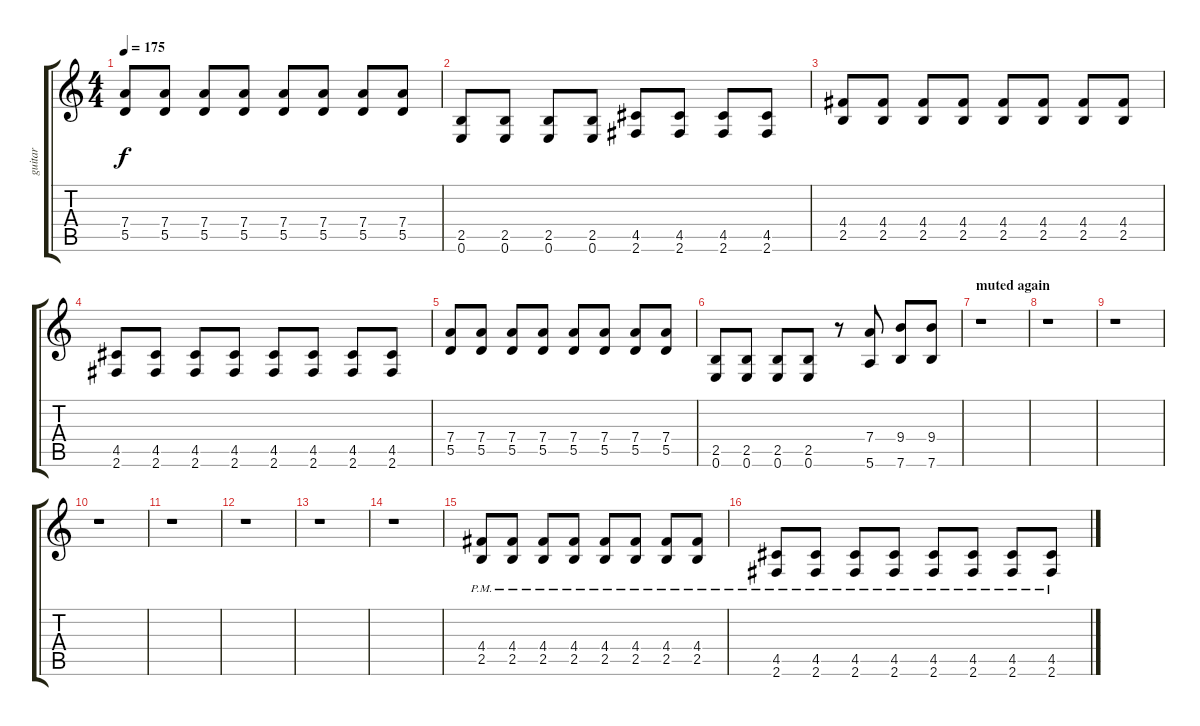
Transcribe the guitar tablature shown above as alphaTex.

\track ("guitar" "guitar") {instrument distortionguitar}
\staff {score tabs}
\tuning (E4 B3 G3 D3 A2 E2) {hide}
\ts (4 4)
\tempo 175
\clef g2
\ks c
(7.4 5.5).8{dy f} (7.4 5.5).8 (7.4 5.5).8 (7.4 5.5).8 (7.4 5.5).8 (7.4 5.5).8 (7.4 5.5).8 (7.4 5.5).8 |
(2.5 0.6).8 (2.5 0.6).8 (2.5 0.6).8 (2.5 0.6).8 (4.5 2.6).8 (4.5 2.6).8 (4.5 2.6).8 (4.5 2.6).8 |
(4.4 2.5).8 (4.4 2.5).8 (4.4 2.5).8 (4.4 2.5).8 (4.4 2.5).8 (4.4 2.5).8 (4.4 2.5).8 (4.4 2.5).8 |
(4.5 2.6).8 (4.5 2.6).8 (4.5 2.6).8 (4.5 2.6).8 (4.5 2.6).8 (4.5 2.6).8 (4.5 2.6).8 (4.5 2.6).8 |
(7.4 5.5).8 (7.4 5.5).8 (7.4 5.5).8 (7.4 5.5).8 (7.4 5.5).8 (7.4 5.5).8 (7.4 5.5).8 (7.4 5.5).8 |
(2.5 0.6).8 (2.5 0.6).8 (2.5 0.6).8 (2.5 0.6).8 r.8 (7.4 5.6).8 (9.4 7.6).8 (9.4 7.6).8 |
\section ("" "muted again")
r.1 |
\section ("" "")
r.1 |
r.1 |
r.1 |
r.1 |
r.1 |
r.1 |
r.1 |
(4.4{pm} 2.5{pm}).8 (4.4{pm} 2.5{pm}).8 (4.4{pm} 2.5{pm}).8 (4.4{pm} 2.5{pm}).8 (4.4{pm} 2.5{pm}).8 (4.4{pm} 2.5{pm}).8 (4.4{pm} 2.5{pm}).8 (4.4{pm} 2.5{pm}).8 |
(4.5{pm} 2.6{pm}).8 (4.5{pm} 2.6{pm}).8 (4.5{pm} 2.6{pm}).8 (4.5{pm} 2.6{pm}).8 (4.5{pm} 2.6{pm}).8 (4.5{pm} 2.6{pm}).8 (4.5{pm} 2.6{pm}).8 (4.5{pm} 2.6{pm}).8
